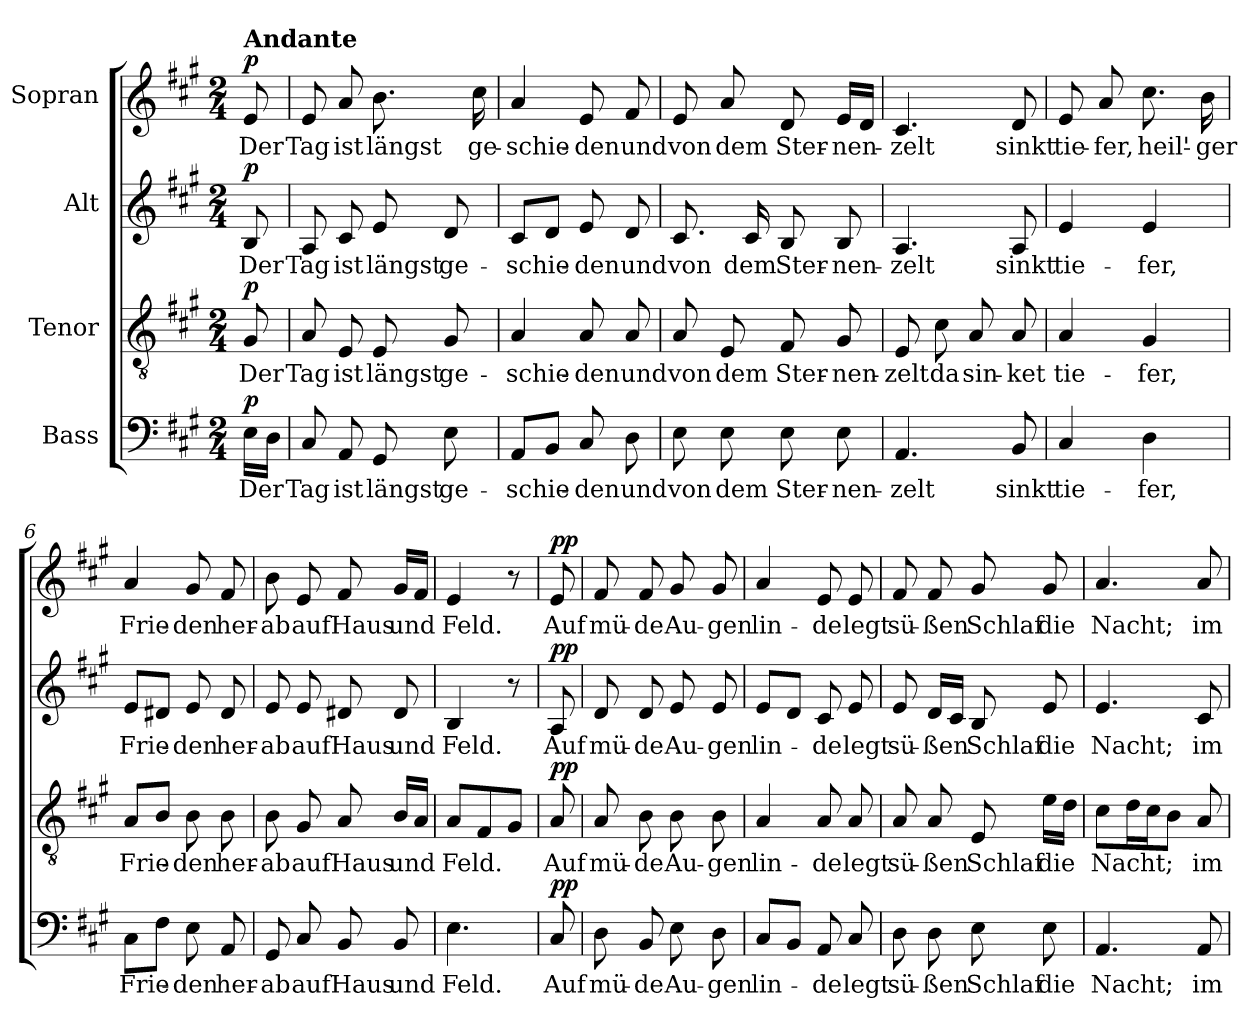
**kern	**text	**dynam	**kern	**text	**dynam	**kern	**text	**dynam	**kern	**text	**dynam
*part4	*part4	*part4	*part3	*part3	*part3	*part2	*part2	*part2	*part1	*part1	*part1
*staff4	*staff4	*staff4	*staff3	*staff3	*staff3	*staff2	*staff2	*staff2	*staff1	*staff1	*staff1
*I"Bass	*	*	*I"Tenor	*	*	*I"Alt	*	*	*I"Sopran	*	*
*clefF4	*	*	*clefGv2	*	*	*clefG2	*	*	*clefG2	*	*
*k[f#c#g#]	*	*	*k[f#c#g#]	*	*	*k[f#c#g#]	*	*	*k[f#c#g#]	*	*
*M2/4	*	*	*M2/4	*	*	*M2/4	*	*	*M2/4	*	*
=	=	=	=	=	=	=	=	=	=	=	=
!	!	!	!	!	!	!	!	!	!LO:TX:a:B:t=Andante	!	!
!	!LO:LY:b	!LO:DY:a	!	!LO:LY:b	!LO:DY:a	!	!LO:LY:b	!LO:DY:a	!	!LO:LY:b	!LO:DY:a
16E\LL	Der	p	8G#/	Der	p	8B/	Der	p	8e/	Der	p
16D\JJ	.	.	.	.	.	.	.	.	.	.	.
=1	=1	=1	=1	=1	=1	=1	=1	=1	=1	=1	=1
!	!LO:LY:b	!	!	!LO:LY:b	!	!	!LO:LY:b	!	!	!LO:LY:b	!
8C#/	Tag	.	8A/	Tag	.	8A/	Tag	.	8e/	Tag	.
!	!LO:LY:b	!	!	!LO:LY:b	!	!	!LO:LY:b	!	!	!LO:LY:b	!
8AA/	ist	.	8E/	ist	.	8c#/	ist	.	8a/	ist	.
!	!LO:LY:b	!	!	!LO:LY:b	!	!	!LO:LY:b	!	!	!LO:LY:b	!
8GG#/	längst	.	8E/	längst	.	8e/	längst	.	8.b\	längst	.
!	!LO:LY:b	!	!	!LO:LY:b	!	!	!LO:LY:b	!	!	!	!
8E\	ge-	.	8G#/	ge-	.	8d/	ge-	.	.	.	.
!	!	!	!	!	!	!	!	!	!	!LO:LY:b	!
.	.	.	.	.	.	.	.	.	16cc#\	ge-	.
=2	=2	=2	=2	=2	=2	=2	=2	=2	=2	=2	=2
!	!LO:LY:b	!	!	!LO:LY:b	!	!	!LO:LY:b	!	!	!LO:LY:b	!
8AA/L	-schie-	.	4A/	-schie-	.	8c#/L	-schie-	.	4a/	-schie-	.
8BB/J	.	.	.	.	.	8d/J	.	.	.	.	.
!	!LO:LY:b	!	!	!LO:LY:b	!	!	!LO:LY:b	!	!	!LO:LY:b	!
8C#/	-den	.	8A/	-den	.	8e/	-den	.	8e/	-den	.
!	!LO:LY:b	!	!	!LO:LY:b	!	!	!LO:LY:b	!	!	!LO:LY:b	!
8D\	und	.	8A/	und	.	8d/	und	.	8f#/	und	.
=3	=3	=3	=3	=3	=3	=3	=3	=3	=3	=3	=3
!	!LO:LY:b	!	!	!LO:LY:b	!	!	!LO:LY:b	!	!	!LO:LY:b	!
8E\	von	.	8A/	von	.	8.c#/	von	.	8e/	von	.
!	!LO:LY:b	!	!	!LO:LY:b	!	!	!	!	!	!LO:LY:b	!
8E\	dem	.	8E/	dem	.	.	.	.	8a/	dem	.
!	!	!	!	!	!	!	!LO:LY:b	!	!	!	!
.	.	.	.	.	.	16c#/	dem	.	.	.	.
!	!LO:LY:b	!	!	!LO:LY:b	!	!	!LO:LY:b	!	!	!LO:LY:b	!
8E\	Ster-	.	8F#/	Ster-	.	8B/	Ster-	.	8d/	Ster-	.
!	!LO:LY:b	!	!	!LO:LY:b	!	!	!LO:LY:b	!	!	!LO:LY:b	!
8E\	-nen-	.	8G#/	-nen-	.	8B/	-nen-	.	16e/LL	-nen-	.
.	.	.	.	.	.	.	.	.	16d/JJ	.	.
!!LO:LB:g=z
=4	=4	=4	=4	=4	=4	=4	=4	=4	=4	=4	=4
!	!LO:LY:b	!	!	!LO:LY:b	!	!	!LO:LY:b	!	!	!LO:LY:b	!
4.AA/	-zelt	.	8E/	-zelt	.	4.A/	-zelt	.	4.c#/	-zelt	.
!	!	!	!	!LO:LY:b	!	!	!	!	!	!	!
.	.	.	8c#\	da	.	.	.	.	.	.	.
!	!	!	!	!LO:LY:b	!	!	!	!	!	!	!
.	.	.	8A/	sin-	.	.	.	.	.	.	.
!	!LO:LY:b	!	!	!LO:LY:b	!	!	!LO:LY:b	!	!	!LO:LY:b	!
8BB/	sinkt	.	8A/	-ket	.	8A/	sinkt	.	8d/	sinkt	.
=5	=5	=5	=5	=5	=5	=5	=5	=5	=5	=5	=5
!	!LO:LY:b	!	!	!LO:LY:b	!	!	!LO:LY:b	!	!	!LO:LY:b	!
4C#/	tie-	.	4A/	tie-	.	4e/	tie-	.	8e/	tie-	.
!	!	!	!	!	!	!	!	!	!	!LO:LY:b	!
.	.	.	.	.	.	.	.	.	8a/	-fer,	.
!	!LO:LY:b	!	!	!LO:LY:b	!	!	!LO:LY:b	!	!	!LO:LY:b	!
4D\	-fer,	.	4G#/	-fer,	.	4e/	-fer,	.	8.cc#\	heil'-	.
!	!	!	!	!	!	!	!	!	!	!LO:LY:b	!
.	.	.	.	.	.	.	.	.	16b\	-ger	.
=6	=6	=6	=6	=6	=6	=6	=6	=6	=6	=6	=6
!	!LO:LY:b	!	!	!LO:LY:b	!	!	!LO:LY:b	!	!	!LO:LY:b	!
8C#\L	Frie-	.	8A/L	Frie-	.	8e/L	Frie-	.	4a/	Frie-	.
8F#\J	.	.	8B/J	.	.	8d#X/J	.	.	.	.	.
!	!LO:LY:b	!	!	!LO:LY:b	!	!	!LO:LY:b	!	!	!LO:LY:b	!
8E\	-den	.	8B\	-den	.	8e/	-den	.	8g#/	-den	.
!	!LO:LY:b	!	!	!LO:LY:b	!	!	!LO:LY:b	!	!	!LO:LY:b	!
8AA/	her-	.	8B\	her-	.	8d#/	her-	.	8f#/	her-	.
=7	=7	=7	=7	=7	=7	=7	=7	=7	=7	=7	=7
!	!LO:LY:b	!	!	!LO:LY:b	!	!	!LO:LY:b	!	!	!LO:LY:b	!
8GG#/	-ab	.	8B\	-ab	.	8e/	-ab	.	8b\	-ab	.
!	!LO:LY:b	!	!	!LO:LY:b	!	!	!LO:LY:b	!	!	!LO:LY:b	!
8C#/	auf	.	8G#/	auf	.	8e/	auf	.	8e/	auf	.
!	!LO:LY:b	!	!	!LO:LY:b	!	!	!LO:LY:b	!	!	!LO:LY:b	!
8BB/	Haus	.	8A/	Haus	.	8d#X/	Haus	.	8f#/	Haus	.
!	!LO:LY:b	!	!	!LO:LY:b	!	!	!LO:LY:b	!	!	!LO:LY:b	!
8BB/	und	.	16B/LL	und	.	8d#/	und	.	16g#/LL	und	.
.	.	.	16A/JJ	.	.	.	.	.	16f#/JJ	.	.
=8	=8	=8	=8	=8	=8	=8	=8	=8	=8	=8	=8
!	!LO:LY:b	!	!	!LO:LY:b	!	!	!LO:LY:b	!	!	!LO:LY:b	!
4.E\	Feld.	.	8A/L	Feld.	.	4B/	Feld.	.	4e/	Feld.	.
.	.	.	8F#/	.	.	.	.	.	.	.	.
.	.	.	8G#/J	.	.	8r	.	.	8r	.	.
!!LO:LB:g=z
=8X1	=8X1	=8X1	=8X1	=8X1	=8X1	=8X1	=8X1	=8X1	=8X1	=8X1	=8X1
!	!LO:LY:b	!LO:DY:a	!	!LO:LY:b	!LO:DY:a	!	!LO:LY:b	!LO:DY:a	!	!LO:LY:b	!LO:DY:a
8C#/	Auf	pp	8A/	Auf	pp	8A/	Auf	pp	8e/	Auf	pp
=9	=9	=9	=9	=9	=9	=9	=9	=9	=9	=9	=9
!	!LO:LY:b	!	!	!LO:LY:b	!	!	!LO:LY:b	!	!	!LO:LY:b	!
8D\	mü-	.	8A/	mü-	.	8d/	mü-	.	8f#/	mü-	.
!	!LO:LY:b	!	!	!LO:LY:b	!	!	!LO:LY:b	!	!	!LO:LY:b	!
8BB/	-de	.	8B\	-de	.	8d/	-de	.	8f#/	-de	.
!	!LO:LY:b	!	!	!LO:LY:b	!	!	!LO:LY:b	!	!	!LO:LY:b	!
8E\	Au-	.	8B\	Au-	.	8e/	Au-	.	8g#/	Au-	.
!	!LO:LY:b	!	!	!LO:LY:b	!	!	!LO:LY:b	!	!	!LO:LY:b	!
8D\	-gen	.	8B\	-gen	.	8e/	-gen	.	8g#/	-gen	.
=10	=10	=10	=10	=10	=10	=10	=10	=10	=10	=10	=10
!	!LO:LY:b	!	!	!LO:LY:b	!	!	!LO:LY:b	!	!	!LO:LY:b	!
8C#/L	lin-	.	4A/	lin-	.	8e/L	lin-	.	4a/	lin-	.
8BB/J	.	.	.	.	.	8d/J	.	.	.	.	.
!	!LO:LY:b	!	!	!LO:LY:b	!	!	!LO:LY:b	!	!	!LO:LY:b	!
8AA/	-de	.	8A/	-de	.	8c#/	-de	.	8e/	-de	.
!	!LO:LY:b	!	!	!LO:LY:b	!	!	!LO:LY:b	!	!	!LO:LY:b	!
8C#/	legt	.	8A/	legt	.	8e/	legt	.	8e/	legt	.
=11	=11	=11	=11	=11	=11	=11	=11	=11	=11	=11	=11
!	!LO:LY:b	!	!	!LO:LY:b	!	!	!LO:LY:b	!	!	!LO:LY:b	!
8D\	sü-	.	8A/	sü-	.	8e/	sü-	.	8f#/	sü-	.
!	!LO:LY:b	!	!	!LO:LY:b	!	!	!LO:LY:b	!	!	!LO:LY:b	!
8D\	-ßen	.	8A/	-ßen	.	16d/LL	-ßen	.	8f#/	-ßen	.
.	.	.	.	.	.	16c#/JJ	.	.	.	.	.
!	!LO:LY:b	!	!	!LO:LY:b	!	!	!LO:LY:b	!	!	!LO:LY:b	!
8E\	Schlaf	.	8E/	Schlaf	.	8B/	Schlaf	.	8g#/	Schlaf	.
!	!LO:LY:b	!	!	!LO:LY:b	!	!	!LO:LY:b	!	!	!LO:LY:b	!
8E\	die	.	16e\LL	die	.	8e/	die	.	8g#/	die	.
.	.	.	16d\JJ	.	.	.	.	.	.	.	.
=12	=12	=12	=12	=12	=12	=12	=12	=12	=12	=12	=12
!	!LO:LY:b	!	!	!LO:LY:b	!	!	!LO:LY:b	!	!	!LO:LY:b	!
4.AA/	Nacht;	.	8c#\L	Nacht;	.	4.e/	Nacht;	.	4.a/	Nacht;	.
.	.	.	16d\L	.	.	.	.	.	.	.	.
.	.	.	16c#\J	.	.	.	.	.	.	.	.
.	.	.	8B\J	.	.	.	.	.	.	.	.
!	!LO:LY:b	!	!	!LO:LY:b	!	!	!LO:LY:b	!	!	!LO:LY:b	!
8AA/	im	.	8A/	im	.	8c#/	im	.	8a/	im	.
=	=	=	=	=	=	=	=	=	=	=	=
*-	*-	*-	*-	*-	*-	*-	*-	*-	*-	*-	*-
